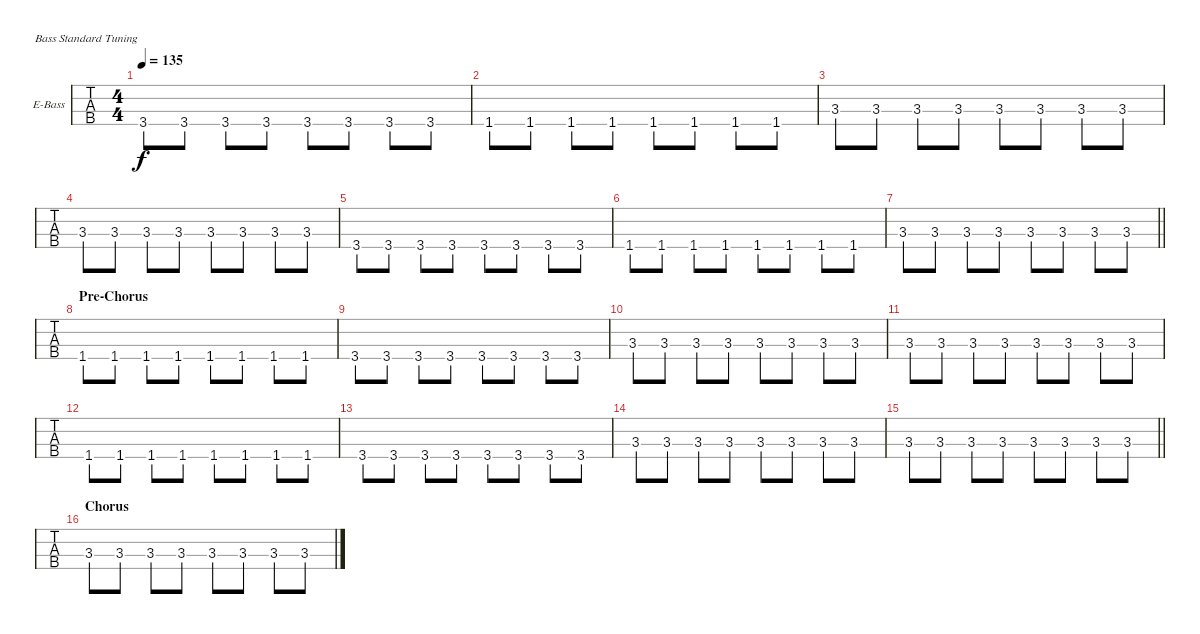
\bracketExtendMode groupsimilarinstruments
\firstSystemTrackNameOrientation horizontal
\otherSystemsTrackNameOrientation horizontal
\track ("Bass" "E-Bass") {multiBarRest instrument electricbassfinger}
\staff {tabs}
\tuning (G2 D2 A1 E1)
\ts (4 4)
\tempo 135
\clef f4
\ks c
3.4.8{dy f} 3.4.8 3.4.8 3.4.8 3.4.8 3.4.8 3.4.8 3.4.8 |
1.4.8 1.4.8 1.4.8 1.4.8 1.4.8 1.4.8 1.4.8 1.4.8 |
3.3.8 3.3.8 3.3.8 3.3.8 3.3.8 3.3.8 3.3.8 3.3.8 |
3.3.8 3.3.8 3.3.8 3.3.8 3.3.8 3.3.8 3.3.8 3.3.8 |
3.4.8 3.4.8 3.4.8 3.4.8 3.4.8 3.4.8 3.4.8 3.4.8 |
1.4.8 1.4.8 1.4.8 1.4.8 1.4.8 1.4.8 1.4.8 1.4.8 |
\barLineRight lightlight
3.3.8 3.3.8 3.3.8 3.3.8 3.3.8 3.3.8 3.3.8 3.3.8 |
\section ("" "Pre-Chorus")
1.4.8 1.4.8 1.4.8 1.4.8 1.4.8 1.4.8 1.4.8 1.4.8 |
3.4.8 3.4.8 3.4.8 3.4.8 3.4.8 3.4.8 3.4.8 3.4.8 |
3.3.8 3.3.8 3.3.8 3.3.8 3.3.8 3.3.8 3.3.8 3.3.8 |
3.3.8 3.3.8 3.3.8 3.3.8 3.3.8 3.3.8 3.3.8 3.3.8 |
1.4.8 1.4.8 1.4.8 1.4.8 1.4.8 1.4.8 1.4.8 1.4.8 |
3.4.8 3.4.8 3.4.8 3.4.8 3.4.8 3.4.8 3.4.8 3.4.8 |
3.3.8 3.3.8 3.3.8 3.3.8 3.3.8 3.3.8 3.3.8 3.3.8 |
\barLineRight lightlight
3.3.8 3.3.8 3.3.8 3.3.8 3.3.8 3.3.8 3.3.8 3.3.8 |
\section ("" "Chorus")
3.3.8 3.3.8 3.3.8 3.3.8 3.3.8 3.3.8 3.3.8 3.3.8
